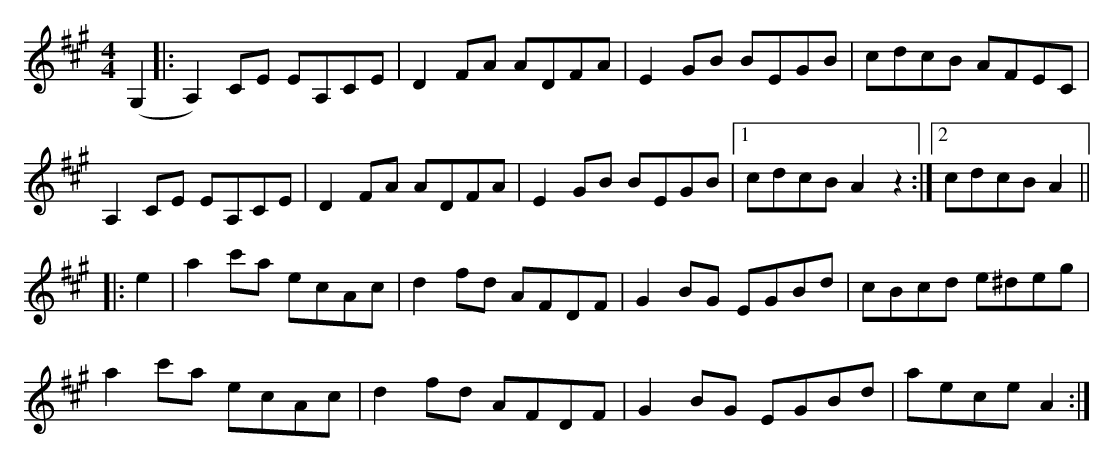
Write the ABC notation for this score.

X:1
M:4/4
K:A
(G,2 |:A,2) CE EA,CE | D2 FA ADFA | E2 GB BEGB | cdcB AFEC |
A,2 CE EA,CE | D2 FA ADFA | E2 GB BEGB |1 cdcB A2 z2 :|2 cdcB A2 ||
|:e2 | a2 c'a ecAc | d2 fd AFDF | G2 BG EGBd | cBcd e^deg |
a2 c'a ecAc | d2 fd AFDF | G2 BG EGBd | aece A2:|
